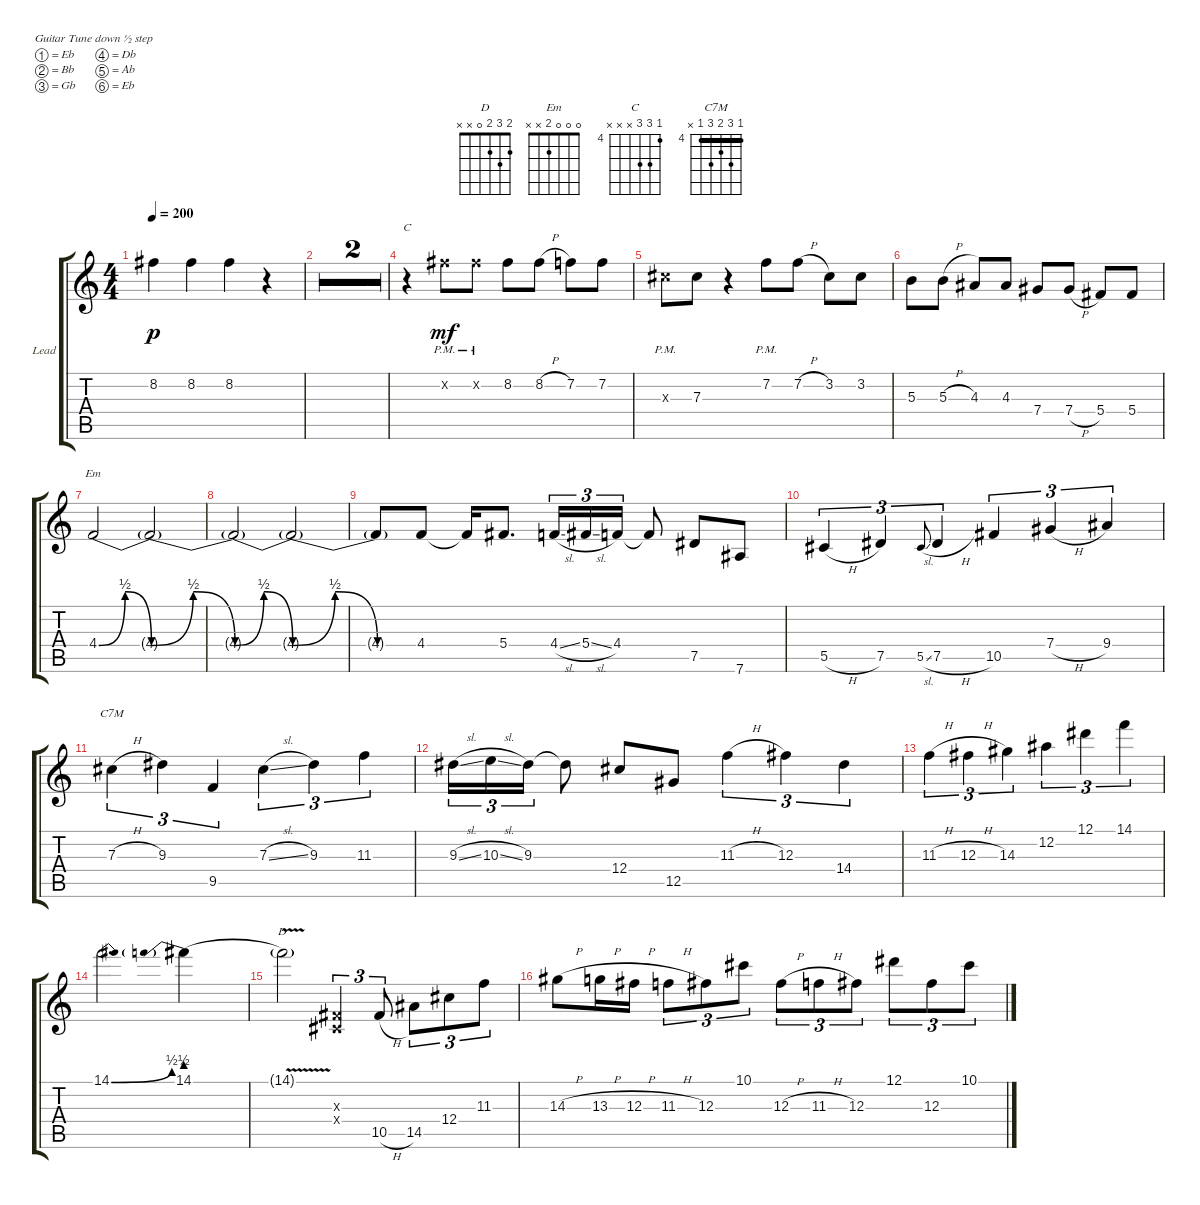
\defaultSystemsLayout 4
\bracketExtendMode groupsimilarinstruments
\firstSystemTrackNameOrientation horizontal
\otherSystemsTrackNameOrientation horizontal
\track ("Lead" "Lead") {multiBarRest instrument overdrivenguitar}
\staff {score tabs}
\tuning (Eb4 Bb3 Gb3 Db3 Ab2 Eb2)
\chord ("D" 2 3 2 0 x x)
\chord ("Em" 0 0 0 2 x x)
\chord ("C" 4 6 6 x x x) {firstfret 4}
\chord ("C7M" 4 6 5 6 4 x) {firstfret 4 barre 4}
\ts (4 4)
\tempo 200
\clef g2
\ks c
8.2.4{dy p} 8.2.4 8.2.4 r.4 |
r.1 |
r.1 |
r.4{ch "C"} 8.2{pm x}.8{dy mf} 8.2{pm x}.8 8.2.8 8.2{h}.8 7.2.8 7.2.8 |
7.3{pm x}.8 7.3.8 r.4 7.2{pm}.8 7.2{h}.8 3.2.8 3.2.8 |
5.3.8 5.3{h}.8 4.3.8 4.3.8 7.4.8 7.4{h}.8 5.4.8 5.4.8 |
4.4{be (bendrelease 0 0 15 2 45 2 59.4 0)}.2{ch "Em"} 4.4{be (bendrelease 29.4 0 44.4 2 45 2 59.4 0) t}.2 |
4.4{be (bendrelease 31.2 0 43.8 2 44.4 2 59.4 0) t}.2 4.4{be (bendrelease 29.4 0 44.4 2 45 2 59.4 0) t}.2 |
4.4{be (hold 0 0 60 0) t}.8 4.4.8 4.4{t}.16 5.4.8{d} 4.4{sl}.16{tu (3 2)} 5.4{sl}.16{tu (3 2)} 4.4.16{tu (3 2)} 4.4{t}.8 7.5.8 7.6.8 |
5.5{h}.4{tu (3 2)} 7.5.4{tu (3 2)} 5.5{sl}.8{tu (3 2) gr onbeat} 7.5{h}.4{tu (3 2)} 10.5.4{tu (3 2)} 7.4{h}.4{tu (3 2)} 9.4.4{tu (3 2)} |
7.3{h}.4{tu (3 2) ch "C7M"} 9.3.4{tu (3 2)} 9.5.4{tu (3 2)} 7.3{sl}.4{tu (3 2)} 9.3.4{tu (3 2)} 11.3.4{tu (3 2)} |
9.3{sl}.16{tu (3 2)} 10.3{sl}.16{tu (3 2)} 9.3.16{tu (3 2)} 9.3{t}.8 12.4.8 12.5.8 11.3{h}.4{tu (3 2)} 12.3.4{tu (3 2)} 14.4.4{tu (3 2)} |
11.3{h}.4{tu (3 2)} 12.3{h}.4{tu (3 2)} 14.3.4{tu (3 2)} 12.2.4{tu (3 2)} 12.1.4{tu (3 2)} 14.1.4{tu (3 2)} |
14.1{be (bend 0 0 15.6 2)}.2{d} 14.1{be (prebend 0 2 60 2)}.4 |
14.1{v t}.2{ch "D"} (0.3{x} 0.4{x}).4{tu (3 2)} 10.5{h}.8{tu (3 2)} 14.5.8{tu (3 2)} 12.4.8{tu (3 2)} 11.3.8{tu (3 2)} |
14.3{h}.8 13.3{h}.16 12.3{h}.16 11.3{h}.8{tu (3 2)} 12.3.8{tu (3 2)} 10.1.8{tu (3 2)} 12.3{h}.8{tu (3 2)} 11.3{h}.8{tu (3 2)} 12.3.8{tu (3 2)} 12.1.8{tu (3 2)} 12.3.8{tu (3 2)} 10.1.8{tu (3 2)}
